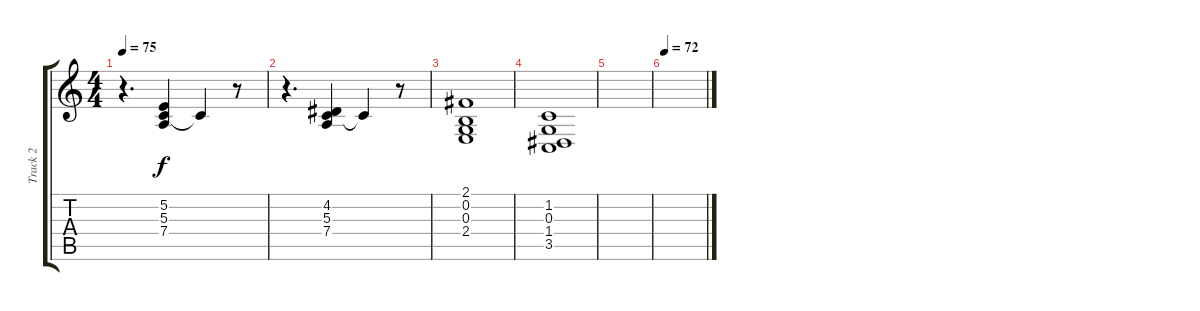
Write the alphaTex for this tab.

\track ("Track 2" "Track 2") {instrument acousticgrandpiano}
\staff {score tabs}
\tuning (E4 B3 G3 D3 A2 E2) {hide}
\ts (4 4)
\tempo 75
\clef g2
\ks c
r.4{d dy f instrument acousticgrandpiano} (5.2 5.3 7.4).4 5.3{t}.4 r.8 |
r.4{d} (4.2 5.3 7.4).4 5.3{t}.4 r.8 |
(2.1 0.2 0.3 2.4).1 |
(1.2 0.3 1.4 3.5).1 |
|
\tempo 72
